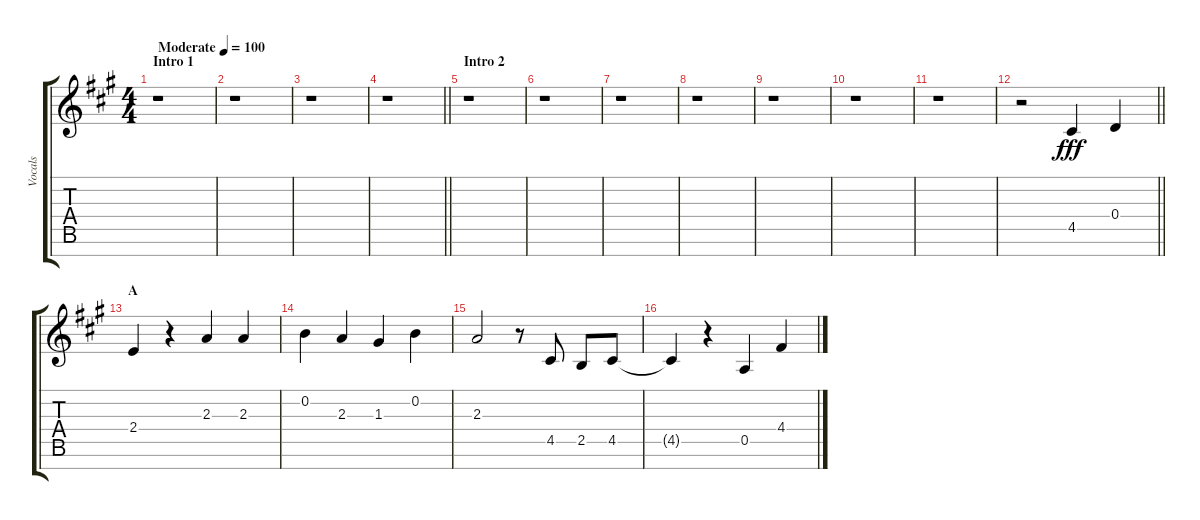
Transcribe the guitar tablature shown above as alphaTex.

\track ("Vocals" "Vocals") {instrument voiceoohs}
\staff {score tabs}
\tuning (E5 B4 G4 D4 A3 E3 B2) {hide}
\ts (4 4)
\section ("" "Intro 1")
\tempo (100 "Moderate")
\clef g2
\ks a
r.1{dy fff instrument voiceoohs} |
r.1 |
r.1 |
\barLineRight lightlight
r.1 |
\section ("" "Intro 2")
r.1 |
r.1 |
r.1 |
r.1 |
r.1 |
r.1 |
r.1 |
\barLineRight lightlight
r.2 4.5.4 0.4.4 |
\section ("" "A")
2.4.4 r.4 2.3.4 2.3.4 |
0.2.4 2.3.4 1.3.4 0.2.4 |
2.3.2 r.8 4.5.8 2.5.8 4.5.8 |
4.5{t}.4 r.4 0.5.4 4.4.4
